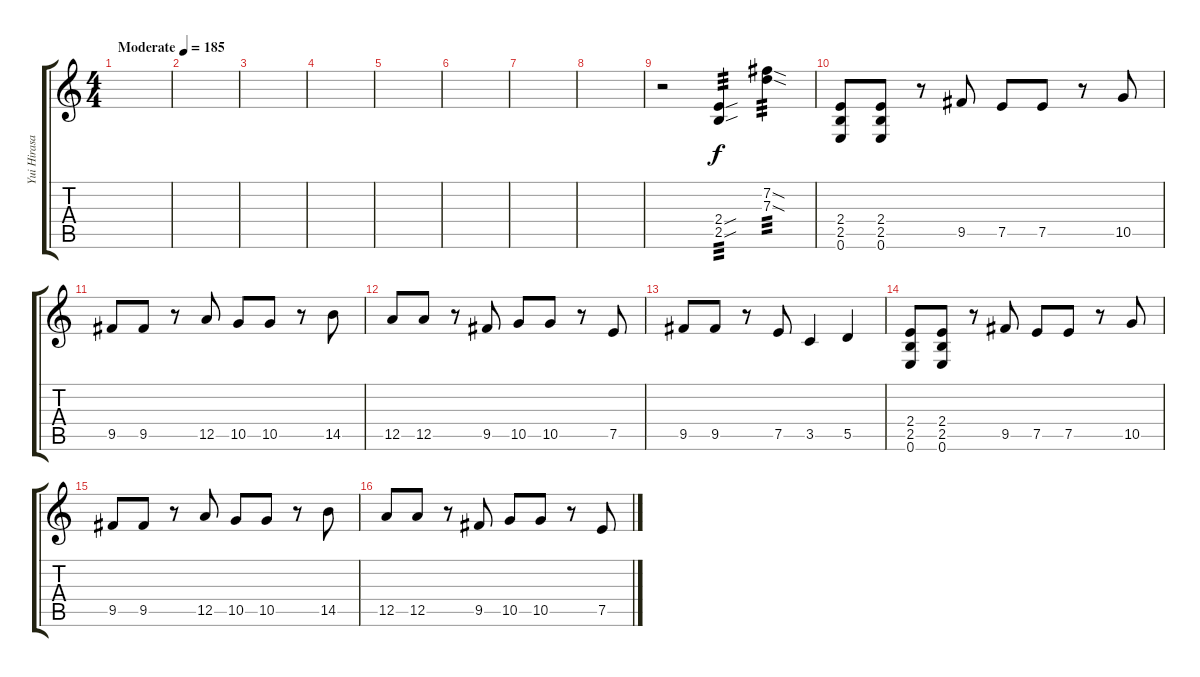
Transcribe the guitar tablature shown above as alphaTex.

\track ("Yui Hirasawa" "Yui Hirasa") {instrument overdrivenguitar}
\staff {score tabs}
\tuning (E4 B3 G3 D3 A2 E2) {hide}
\ts (4 4)
\tempo (185 "Moderate")
\clef g2
\ks c
|
|
|
|
|
|
|
|
r.2 (2.4{sou} 2.5{sou}).4{tp 3} (7.2{sod} 7.3{sod}).4{tp 3} |
(2.4 2.5 0.6).8 (2.4 2.5 0.6).8 r.8 9.5.8 7.5.8 7.5.8 r.8 10.5.8 |
9.5.8 9.5.8 r.8 12.5.8 10.5.8 10.5.8 r.8 14.5.8 |
12.5.8 12.5.8 r.8 9.5.8 10.5.8 10.5.8 r.8 7.5.8 |
9.5.8 9.5.8 r.8 7.5.8 3.5.4 5.5.4 |
(2.4 2.5 0.6).8 (2.4 2.5 0.6).8 r.8 9.5.8 7.5.8 7.5.8 r.8 10.5.8 |
9.5.8 9.5.8 r.8 12.5.8 10.5.8 10.5.8 r.8 14.5.8 |
12.5.8 12.5.8 r.8 9.5.8 10.5.8 10.5.8 r.8 7.5.8
